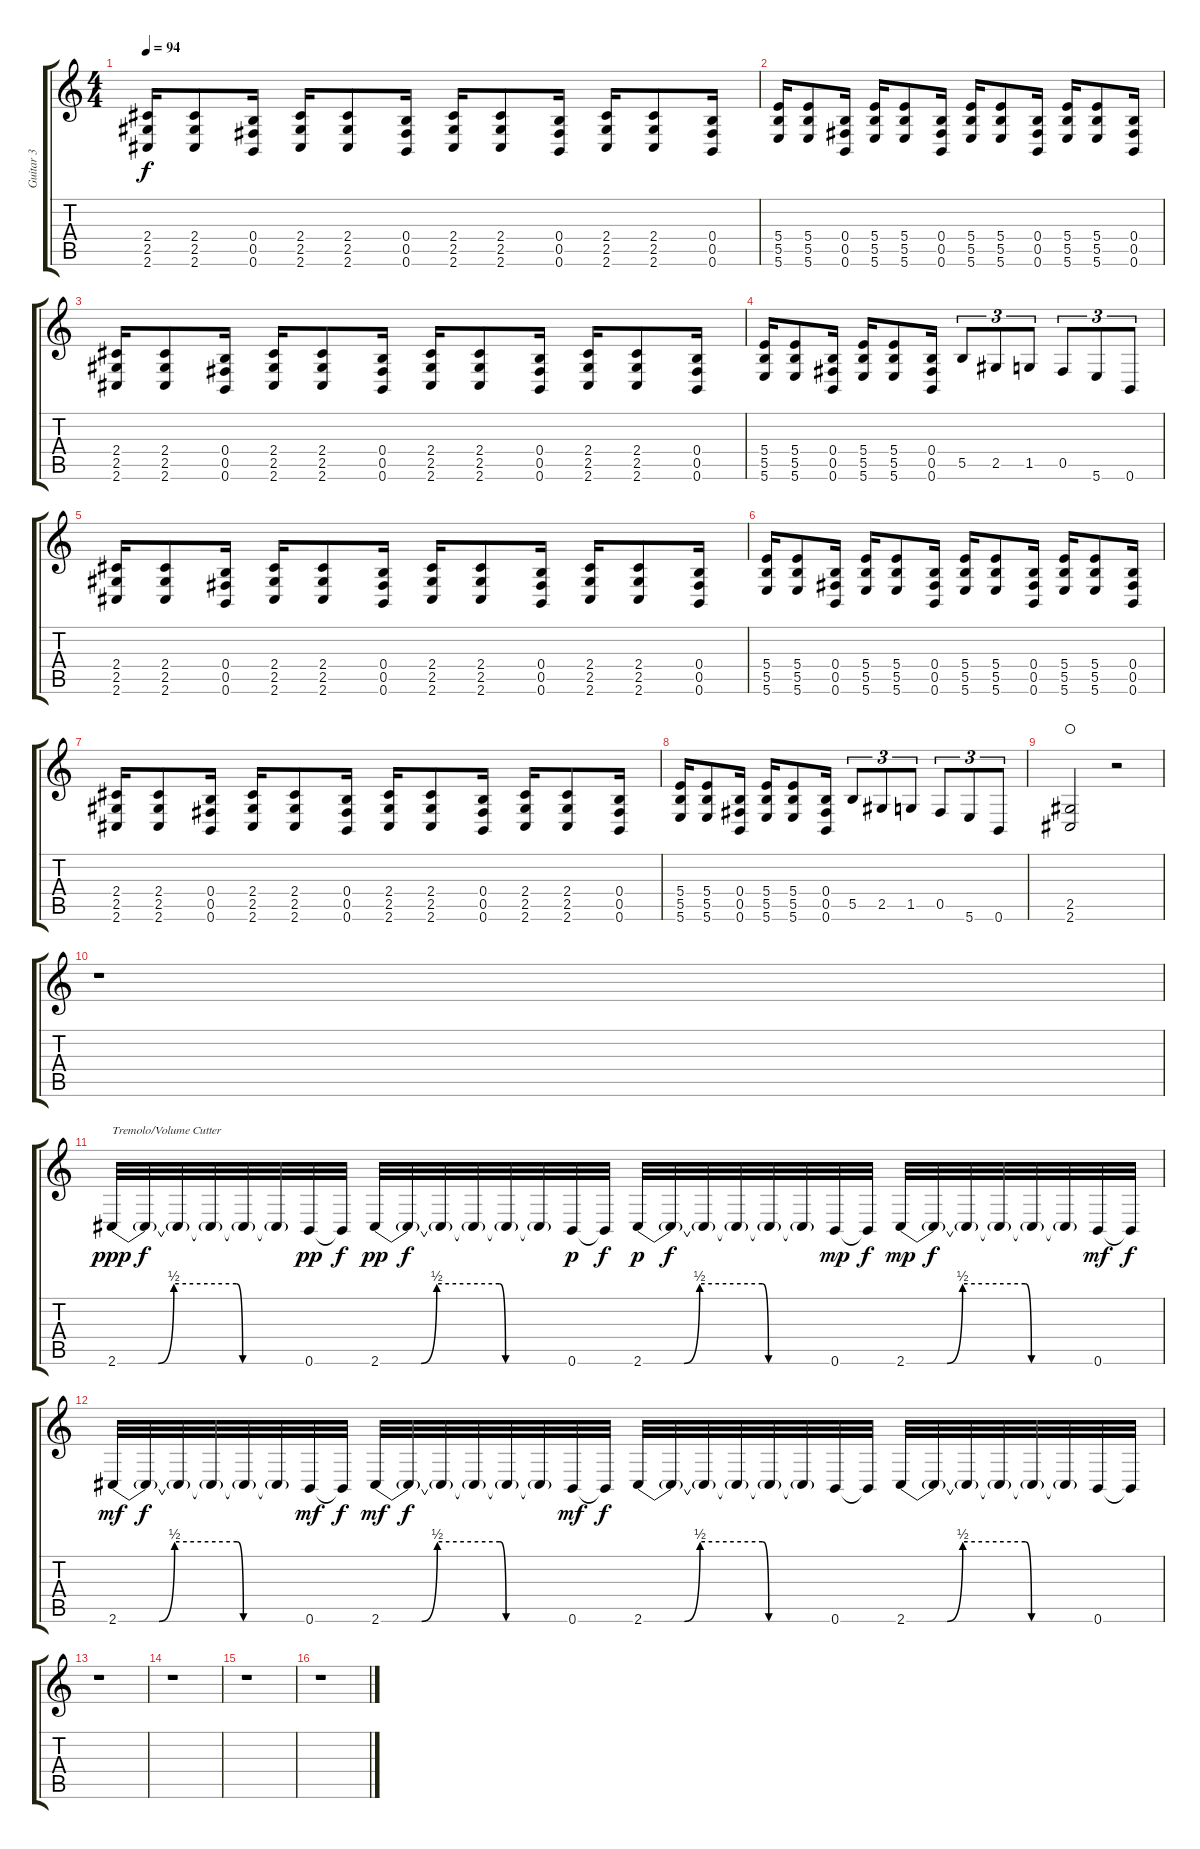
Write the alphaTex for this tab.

\track ("Guitar 3" "Guitar 3") {instrument distortionguitar}
\staff {score tabs}
\tuning (Db4 Ab3 E3 B2 Gb2 B1) {hide}
\ts (4 4)
\tempo 94
\clef g2
\ks c
(2.4 2.5 2.6).16{dy f} (2.4 2.5 2.6).8 (0.4 0.5 0.6).16 (2.4 2.5 2.6).16 (2.4 2.5 2.6).8 (0.4 0.5 0.6).16 (2.4 2.5 2.6).16 (2.4 2.5 2.6).8 (0.4 0.5 0.6).16 (2.4 2.5 2.6).16 (2.4 2.5 2.6).8 (0.4 0.5 0.6).16 |
(5.4 5.5 5.6).16 (5.4 5.5 5.6).8 (0.4 0.5 0.6).16 (5.4 5.5 5.6).16 (5.4 5.5 5.6).8 (0.4 0.5 0.6).16 (5.4 5.5 5.6).16 (5.4 5.5 5.6).8 (0.4 0.5 0.6).16 (5.4 5.5 5.6).16 (5.4 5.5 5.6).8 (0.4 0.5 0.6).16 |
(2.4 2.5 2.6).16 (2.4 2.5 2.6).8 (0.4 0.5 0.6).16 (2.4 2.5 2.6).16 (2.4 2.5 2.6).8 (0.4 0.5 0.6).16 (2.4 2.5 2.6).16 (2.4 2.5 2.6).8 (0.4 0.5 0.6).16 (2.4 2.5 2.6).16 (2.4 2.5 2.6).8 (0.4 0.5 0.6).16 |
(5.4 5.5 5.6).16 (5.4 5.5 5.6).8 (0.4 0.5 0.6).16 (5.4 5.5 5.6).16 (5.4 5.5 5.6).8 (0.4 0.5 0.6).16 5.5.8{tu (3 2)} 2.5.8{tu (3 2)} 1.5.8{tu (3 2)} 0.5.8{tu (3 2)} 5.6.8{tu (3 2)} 0.6.8{tu (3 2)} |
(2.4 2.5 2.6).16 (2.4 2.5 2.6).8 (0.4 0.5 0.6).16 (2.4 2.5 2.6).16 (2.4 2.5 2.6).8 (0.4 0.5 0.6).16 (2.4 2.5 2.6).16 (2.4 2.5 2.6).8 (0.4 0.5 0.6).16 (2.4 2.5 2.6).16 (2.4 2.5 2.6).8 (0.4 0.5 0.6).16 |
(5.4 5.5 5.6).16 (5.4 5.5 5.6).8 (0.4 0.5 0.6).16 (5.4 5.5 5.6).16 (5.4 5.5 5.6).8 (0.4 0.5 0.6).16 (5.4 5.5 5.6).16 (5.4 5.5 5.6).8 (0.4 0.5 0.6).16 (5.4 5.5 5.6).16 (5.4 5.5 5.6).8 (0.4 0.5 0.6).16 |
(2.4 2.5 2.6).16 (2.4 2.5 2.6).8 (0.4 0.5 0.6).16 (2.4 2.5 2.6).16 (2.4 2.5 2.6).8 (0.4 0.5 0.6).16 (2.4 2.5 2.6).16 (2.4 2.5 2.6).8 (0.4 0.5 0.6).16 (2.4 2.5 2.6).16 (2.4 2.5 2.6).8 (0.4 0.5 0.6).16 |
(5.4 5.5 5.6).16 (5.4 5.5 5.6).8 (0.4 0.5 0.6).16 (5.4 5.5 5.6).16 (5.4 5.5 5.6).8 (0.4 0.5 0.6).16 5.5.8{tu (3 2)} 2.5.8{tu (3 2)} 1.5.8{tu (3 2)} 0.5.8{tu (3 2)} 5.6.8{tu (3 2)} 0.6.8{tu (3 2)} |
(2.5 2.6).2{waho} r.2 |
r.1 |
2.6{be (custom 0 0 13 0 18 2 38 2 40 0 60 0)}.32{txt "Tremolo/Volume Cutter" dy ppp volume 14} 2.6{t}.32{dy f volume 7} 2.6{t}.32{volume 14} 2.6{t}.32{volume 7} 2.6{t}.32{volume 14} 2.6{t}.32{volume 7} 0.6.32{dy pp volume 14} 0.6{t}.32{dy f volume 7} 2.6{be (custom 0 0 13 0 18 2 38 2 40 0 60 0)}.32{dy pp volume 14} 2.6{t}.32{dy f volume 7} 2.6{t}.32{volume 14} 2.6{t}.32{volume 7} 2.6{t}.32{volume 14} 2.6{t}.32{volume 7} 0.6.32{dy p volume 14} 0.6{t}.32{dy f volume 7} 2.6{be (custom 0 0 13 0 18 2 38 2 40 0 60 0)}.32{dy p volume 14} 2.6{t}.32{dy f volume 7} 2.6{t}.32{volume 14} 2.6{t}.32{volume 7} 2.6{t}.32{volume 14} 2.6{t}.32{volume 7} 0.6.32{dy mp volume 14} 0.6{t}.32{dy f volume 7} 2.6{be (custom 0 0 13 0 18 2 38 2 40 0 60 0)}.32{dy mp volume 14} 2.6{t}.32{dy f volume 7} 2.6{t}.32{volume 14} 2.6{t}.32{volume 7} 2.6{t}.32{volume 14} 2.6{t}.32{volume 7} 0.6.32{dy mf volume 14} 0.6{t}.32{dy f volume 7} |
2.6{be (custom 0 0 13 0 18 2 38 2 40 0 60 0)}.32{dy mf volume 14} 2.6{t}.32{dy f volume 7} 2.6{t}.32{volume 14} 2.6{t}.32{volume 7} 2.6{t}.32{volume 14} 2.6{t}.32{volume 7} 0.6.32{dy mf volume 14} 0.6{t}.32{dy f volume 7} 2.6{be (custom 0 0 13 0 18 2 38 2 40 0 60 0)}.32{dy mf volume 14} 2.6{t}.32{dy f volume 7} 2.6{t}.32{volume 14} 2.6{t}.32{volume 7} 2.6{t}.32{volume 14} 2.6{t}.32{volume 7} 0.6.32{dy mf volume 14} 0.6{t}.32{dy f volume 7} 2.6{be (custom 0 0 13 0 18 2 38 2 40 0 60 0)}.32{volume 14} 2.6{t}.32{volume 7} 2.6{t}.32{volume 14} 2.6{t}.32{volume 7} 2.6{t}.32{volume 14} 2.6{t}.32{volume 7} 0.6.32{volume 14} 0.6{t}.32{volume 7} 2.6{be (custom 0 0 13 0 18 2 38 2 40 0 60 0)}.32{volume 14} 2.6{t}.32{volume 7} 2.6{t}.32{volume 14} 2.6{t}.32{volume 7} 2.6{t}.32{volume 14} 2.6{t}.32{volume 7} 0.6.32{volume 14} 0.6{t}.32{volume 7} |
r.1{volume 14} |
r.1 |
r.1 |
r.1
